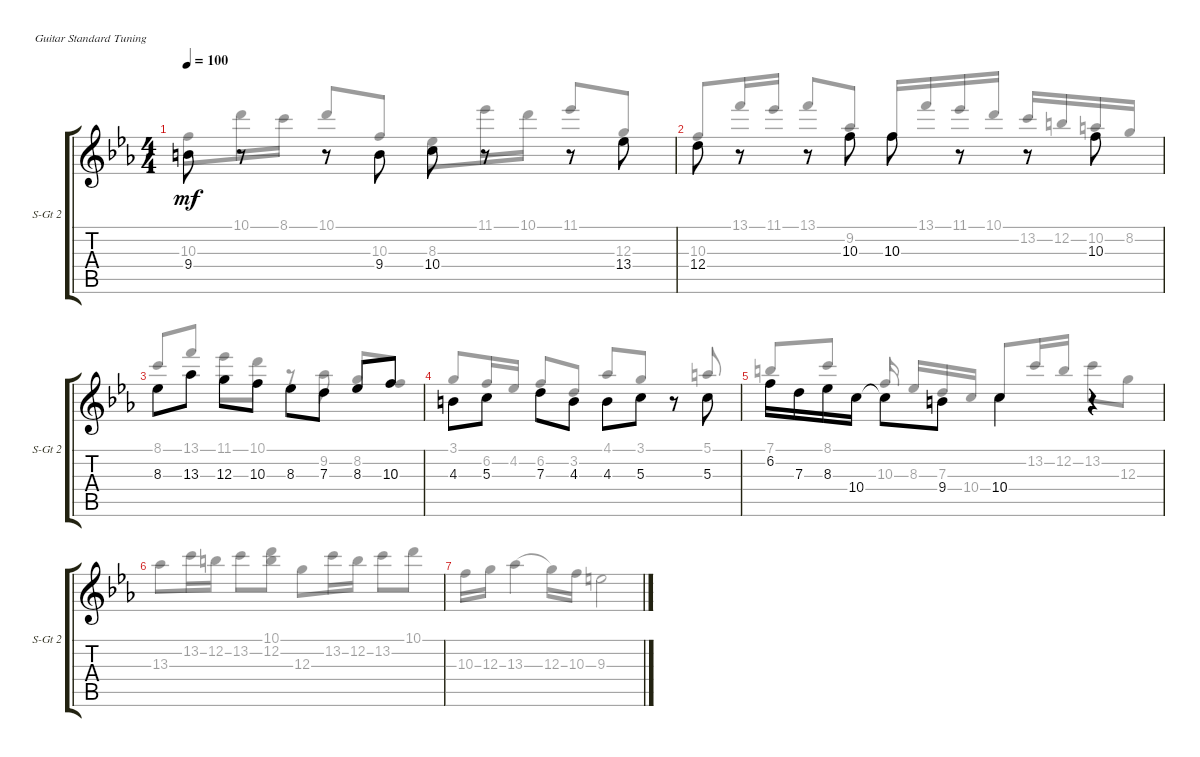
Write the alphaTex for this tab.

\defaultSystemsLayout 4
\bracketExtendMode groupsimilarinstruments
\useSystemSignSeparator
\singleTrackTrackNamePolicy allsystems
\multiTrackTrackNamePolicy allsystems
\firstSystemTrackNameOrientation horizontal
\otherSystemsTrackNameOrientation horizontal
\track ("Steel Guitar 2" "S-Gt 2") {instrument acousticguitarsteel}
\staff {score tabs}
\tuning (E4 B3 G3 D3 A2 E2)
\voice
\ts (4 4)
\tempo 100
\clef g2
\ks cminor
9.4.8{dy mf beam invert beam split} r.8 r.8 9.4.8{beam invert} 10.4.8{beam invert beam split} r.8 r.8 13.4.8{beam invert} |
12.4.8{beam invert beam split} r.8{beam invert beam split} r.8{beam invert beam split} 10.3.8{beam invert} 10.3.8{beam invert beam split} r.8{beam invert beam split} r.8{beam invert beam split} 10.3.8{beam invert} |
8.3.8{beam invert} 13.3.8 12.3.8 10.3.8 8.3.8{beam invert} 7.3.8 8.3.8 10.3.8 |
4.3.8{beam invert} 5.3.8 7.3.8 4.3.8 4.3.8{beam invert} 5.3.8{beam split} r.8{beam invert beam split} 5.3.8{beam invert} |
6.2.16 7.3.16 8.3.16{beam invert} 10.4.16 10.4{t}.8 9.4.8 10.4.4{beam invert} r.4 |
|
\voice
\clef g2
\ottava regular
\simile none
\ks cminor
10.3{t}.8{dy mf} 10.1.16 8.1.16 10.1.8 10.3.8{beam invert} 8.3.8 11.1.16 10.1.16 11.1.8 12.3.8{beam invert} |
10.3.8{beam invert} 13.1.16 11.1.16 13.1.8 9.2.8 10.3.16{beam invert} 13.1.16 11.1.16 10.1.16{beam split} 13.2.16 12.2.16 10.2.16 8.2.16{beam invert} |
8.1.8{beam invert} 13.1.8 11.1.8 10.1.8 r.8 9.2.8 8.2.8 10.3.8{beam invert} |
3.1.8{beam invert} 6.2.16 4.2.16 6.2.8 3.2.8 4.1.8{beam invert} 3.1.8{beam split} r.8{beam split} 5.1.8{beam invert beam split} |
7.1.8 8.1.8{beam invert beam split} 10.3.16{beam invert beam split} 8.3.16{beam invert} 7.3.16 10.4.16 10.4.8{beam invert} 13.2.16 12.2.16 13.2.8 12.3.8 |
13.3.8 13.2.16 12.2.16 13.2.8 (12.2 10.1).8 12.3.8 13.2.16 12.2.16 13.2.8 10.1.8 |
10.3.16 12.3.16 13.3.4{legatoorigin} 12.3.16 10.3.16 9.3.2
